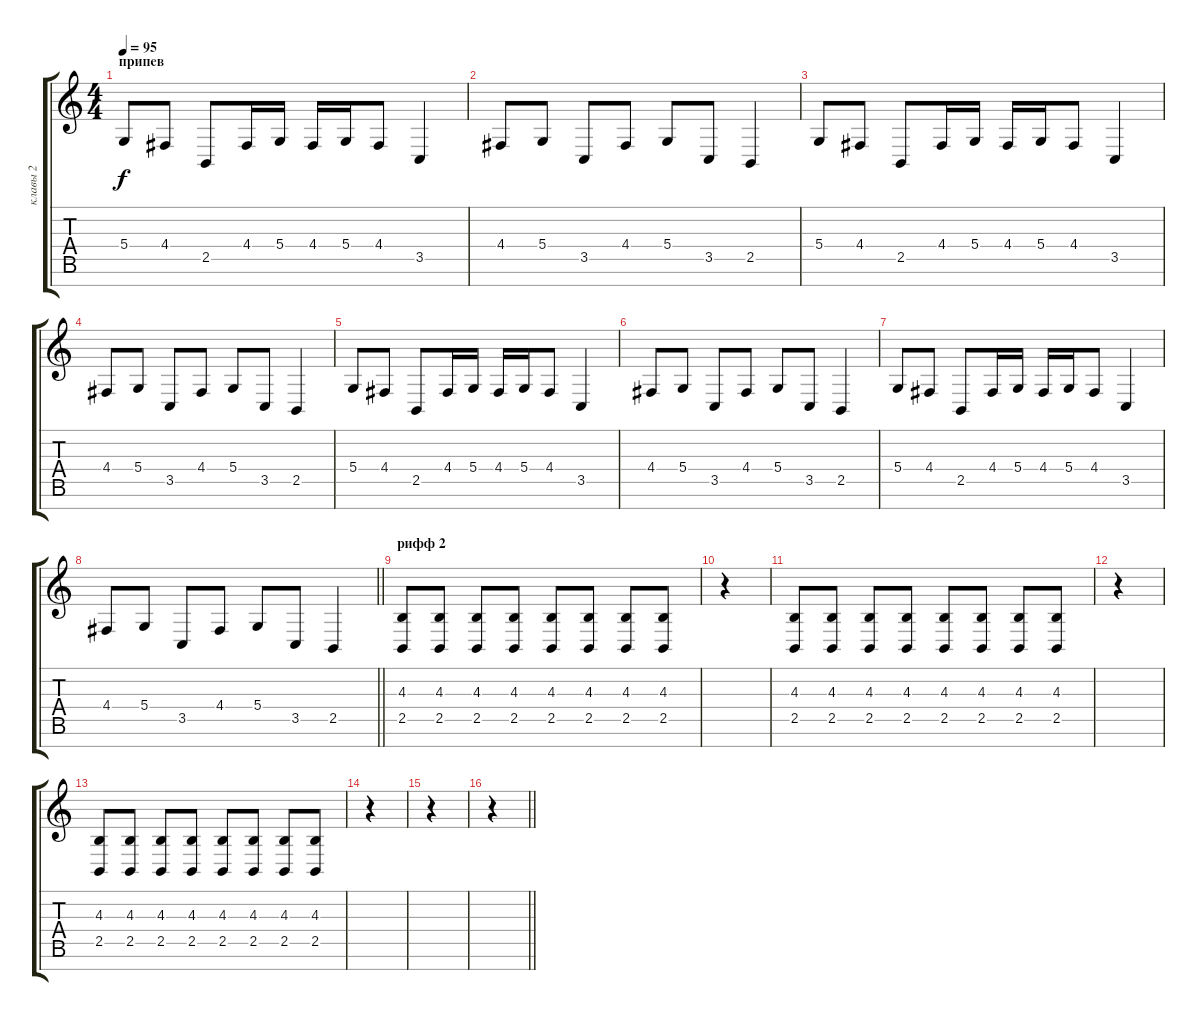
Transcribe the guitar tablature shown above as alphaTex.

\track ("клавы 2" "клавы 2") {instrument fx4atmosphere}
\staff {score tabs}
\tuning (E4 B3 G3 D3 A2 E2 B1) {hide}
\ts (4 4)
\section ("" "припев")
\tempo 95
\clef g2
\ks c
5.4.8{dy f} 4.4.8 2.5.8 4.4.16 5.4.16 4.4.16 5.4.16 4.4.8 3.5.4 |
4.4.8 5.4.8 3.5.8 4.4.8 5.4.8 3.5.8 2.5.4 |
5.4.8 4.4.8 2.5.8 4.4.16 5.4.16 4.4.16 5.4.16 4.4.8 3.5.4 |
4.4.8 5.4.8 3.5.8 4.4.8 5.4.8 3.5.8 2.5.4 |
5.4.8 4.4.8 2.5.8 4.4.16 5.4.16 4.4.16 5.4.16 4.4.8 3.5.4 |
4.4.8 5.4.8 3.5.8 4.4.8 5.4.8 3.5.8 2.5.4 |
5.4.8 4.4.8 2.5.8 4.4.16 5.4.16 4.4.16 5.4.16 4.4.8 3.5.4 |
\barLineRight lightlight
4.4.8 5.4.8 3.5.8 4.4.8 5.4.8 3.5.8 2.5.4 |
\section ("" "рифф 2")
(4.3 2.5).8 (4.3 2.5).8 (4.3 2.5).8 (4.3 2.5).8 (4.3 2.5).8 (4.3 2.5).8 (4.3 2.5).8 (4.3 2.5).8 |
r.4 |
(4.3 2.5).8 (4.3 2.5).8 (4.3 2.5).8 (4.3 2.5).8 (4.3 2.5).8 (4.3 2.5).8 (4.3 2.5).8 (4.3 2.5).8 |
r.4 |
(4.3 2.5).8 (4.3 2.5).8 (4.3 2.5).8 (4.3 2.5).8 (4.3 2.5).8 (4.3 2.5).8 (4.3 2.5).8 (4.3 2.5).8 |
r.4 |
r.4 |
\barLineRight lightlight
r.4
